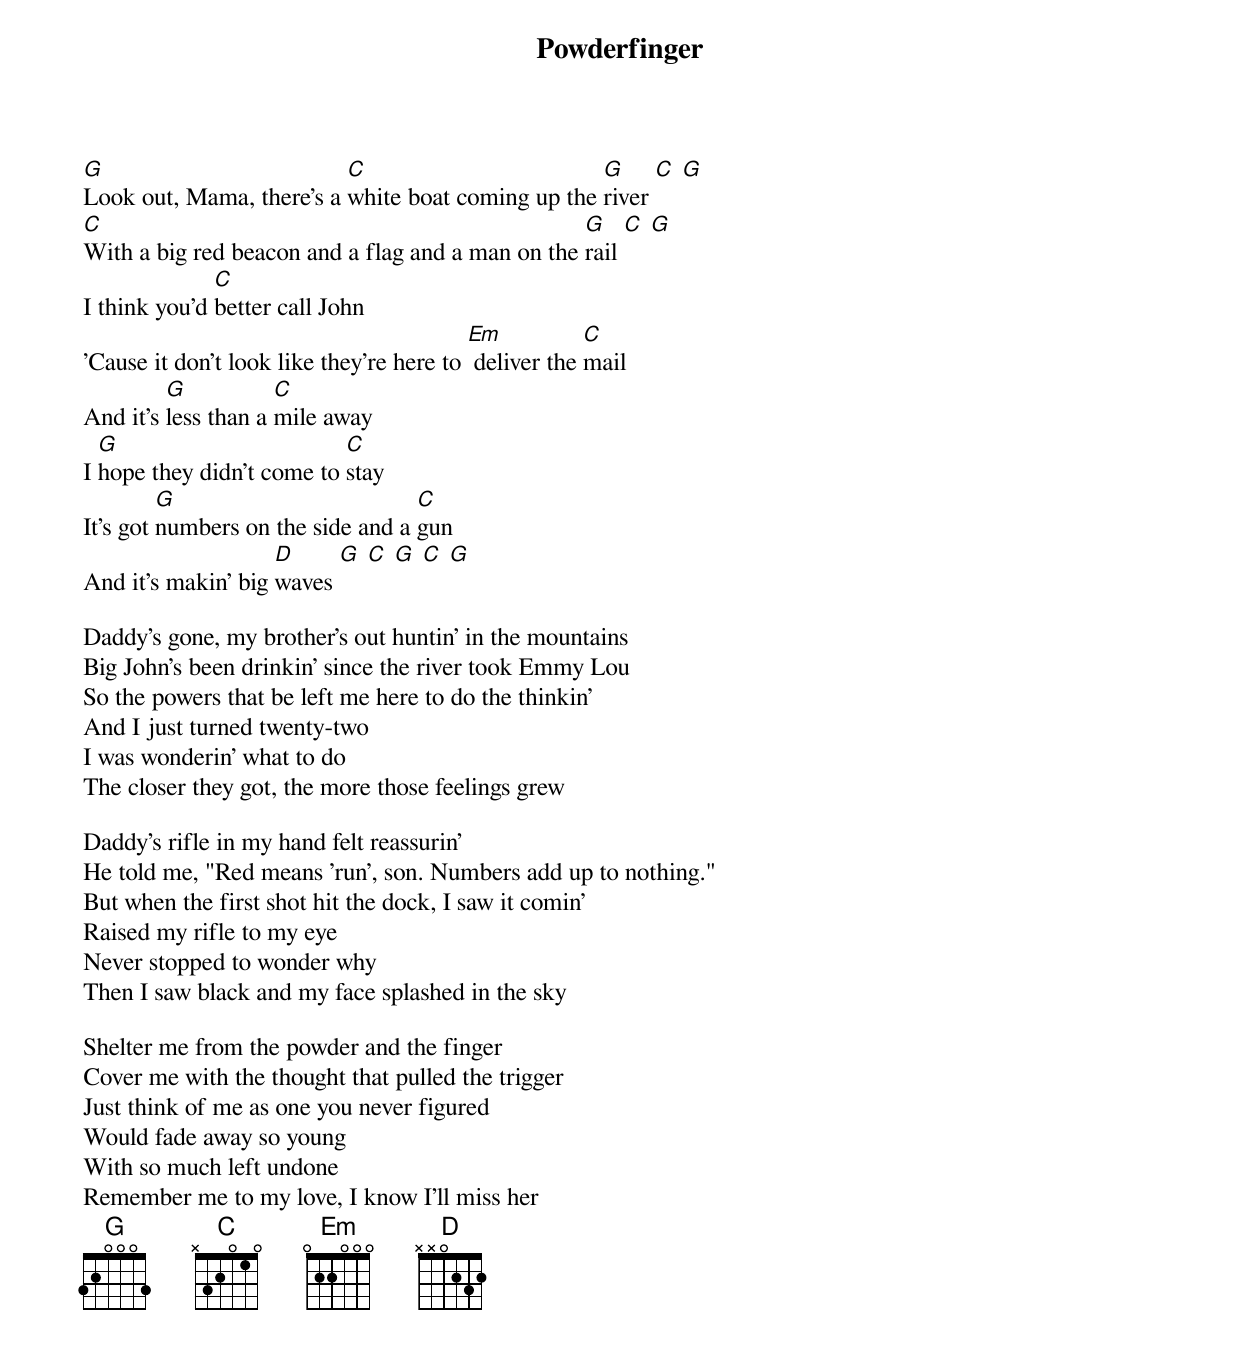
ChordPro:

{title: Powderfinger}
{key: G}

[G]Look out, Mama, there's a [C]white boat coming up the [G]river [C] [G]
[C]With a big red beacon and a flag and a man on the [G]rail [C] [G]
I think you'd [C]better call John
'Cause it don't look like they're here to [Em] deliver the [C]mail
And it's [G]less than a [C]mile away
I [G]hope they didn't come to [C]stay
It's got [G]numbers on the side and a [C]gun
And it's makin' big [D]waves [G] [C] [G] [C] [G]

Daddy's gone, my brother's out huntin' in the mountains
Big John's been drinkin' since the river took Emmy Lou
So the powers that be left me here to do the thinkin'
And I just turned twenty-two
I was wonderin' what to do
The closer they got, the more those feelings grew

Daddy's rifle in my hand felt reassurin'
He told me, "Red means 'run', son. Numbers add up to nothing."
But when the first shot hit the dock, I saw it comin'
Raised my rifle to my eye
Never stopped to wonder why
Then I saw black and my face splashed in the sky

Shelter me from the powder and the finger
Cover me with the thought that pulled the trigger
Just think of me as one you never figured
Would fade away so young
With so much left undone
Remember me to my love, I know I'll miss her
